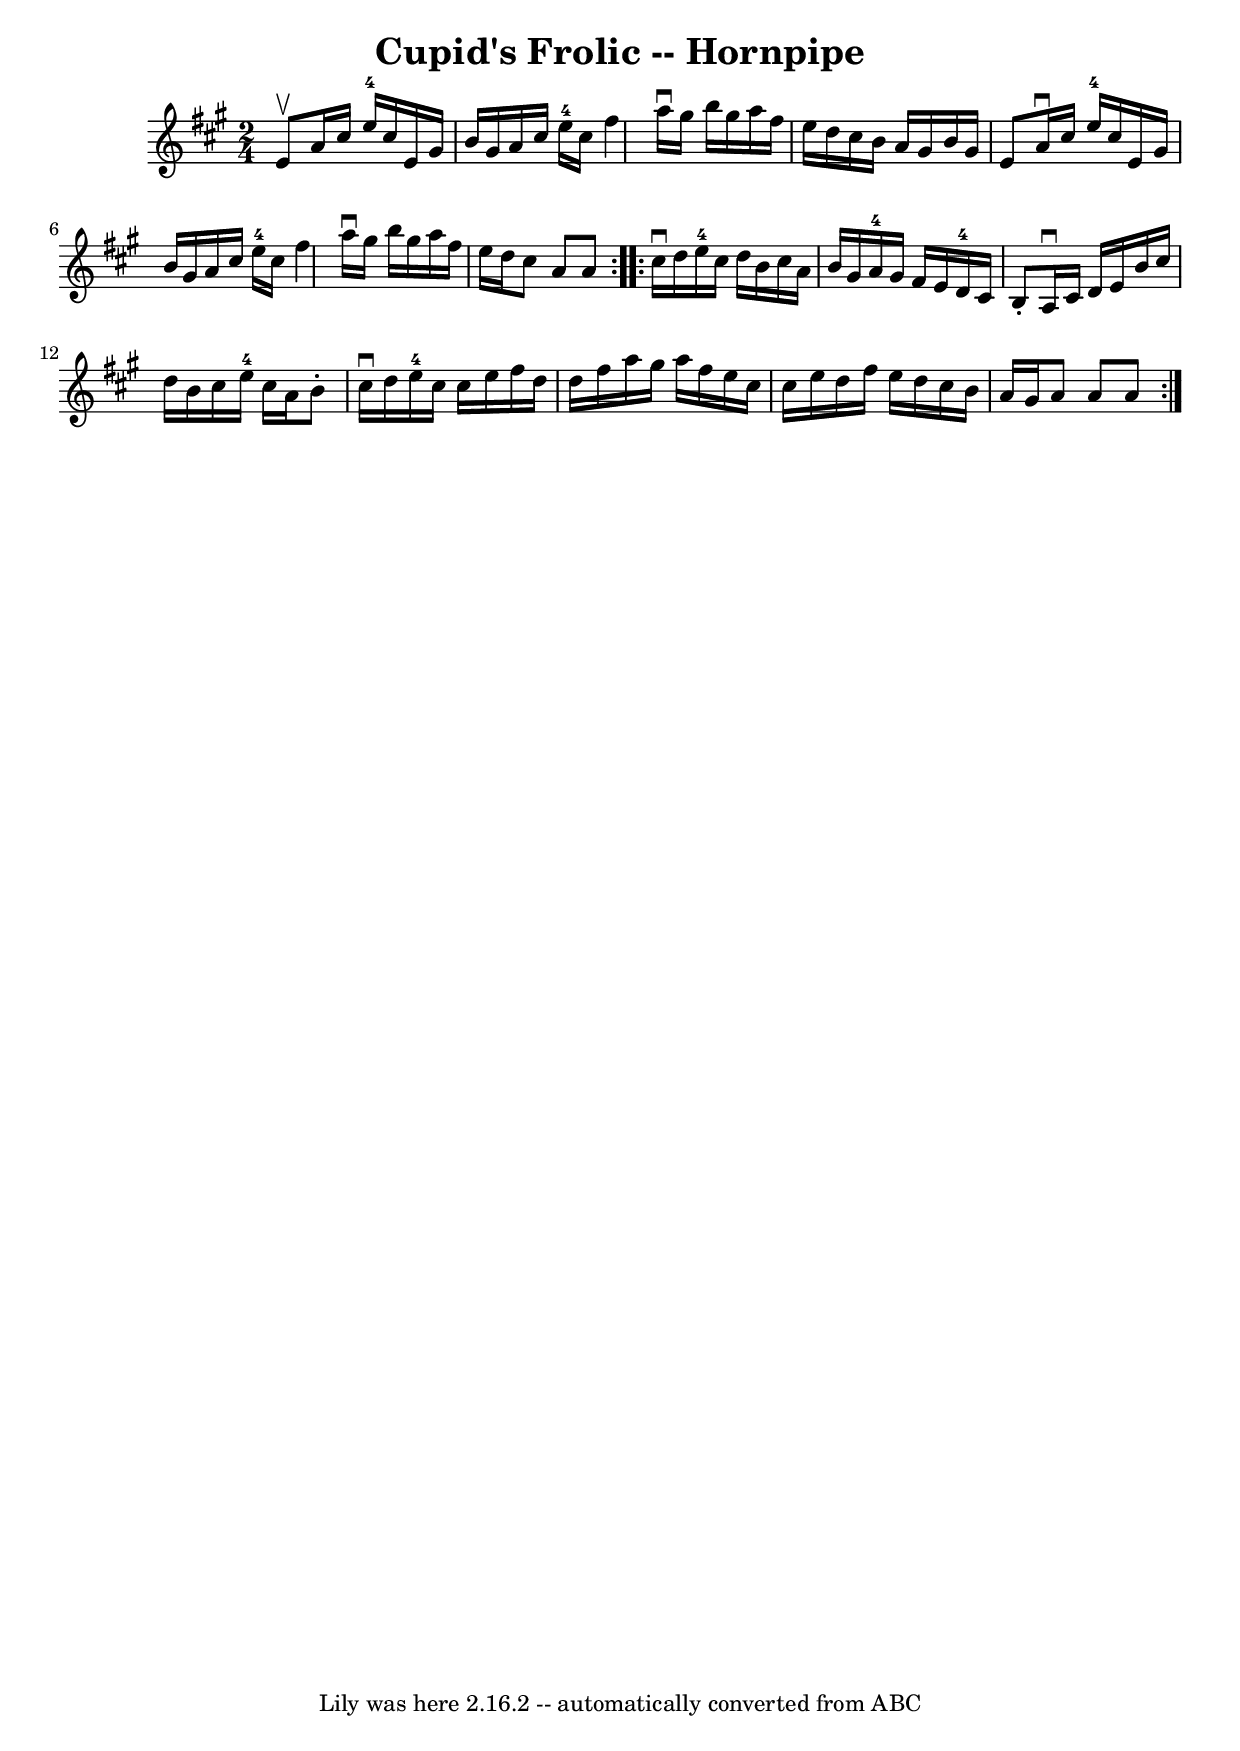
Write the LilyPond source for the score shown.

\version "2.16.2"
\include "Mammoth.ily"
\header {
  %% book = "Cole's 1000 Fiddle Tunes"
  crossRefNumber = "1"
  footnotes = ""
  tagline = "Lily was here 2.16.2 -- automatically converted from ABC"
  title = "Cupid's Frolic -- Hornpipe"

}
voicedefault =  {



  \repeat volta 2 {

    \time 2/4 
    \key a \major
    e'8^\upbow |
    a'16 cis''16 e''16-4  
    cis''16 e'16 gis'16 b'16 gis'16  |
    a'16 cis''16    
    e''16-4 cis''16 fis''4  |
    a''16^\downbow gis''16 b''16   
    gis''16 a''16 fis''16 e''16 d''16  |
    cis''16 b'16    
    a'16 gis'16 b'16 gis'16 e'8  |
    a'16^\downbow cis''16  
    e''16-4 cis''16 e'16 gis'16 b'16 gis'16  |
    a'16    
    cis''16 e''16-4 cis''16 fis''4  |
    a''16^\downbow gis''16 
    b''16 gis''16 a''16 fis''16 e''16 d''16  |
    cis''8    
    a'8 a'8  
  }     
  \repeat volta 2 {
    cis''16^\downbow d''16  |
    
    e''16-4 cis''16 d''16 b'16 cis''16 a'16 b'16 gis'16  
    |
    a'16-4 gis'16 fis'16 e'16 d'16-4 cis'16 b8 -. |
    a16^\downbow cis'16 d'16 e'16 b'16 cis''16    
    d''16 b'16  |
    cis''16 e''16-4 cis''16 a'16 b'8 -.   
    cis''16^\downbow d''16  |
    e''16-4 cis''16 cis''16    
    e''16 fis''16 d''16 d''16 fis''16  |
    a''16 gis''16    
    a''16 fis''16 e''16 cis''16 cis''16 e''16  |
    d''16    
    fis''16 e''16 d''16 cis''16 b'16 a'16 gis'16  |
    a'8  
    a'8 a'8  
  }   

}

\score{
  <<

    \context Staff="default"
    {
      \voicedefault 
      
    }

  >>
  \layout {
    
  }
  \midi {
  }

}
